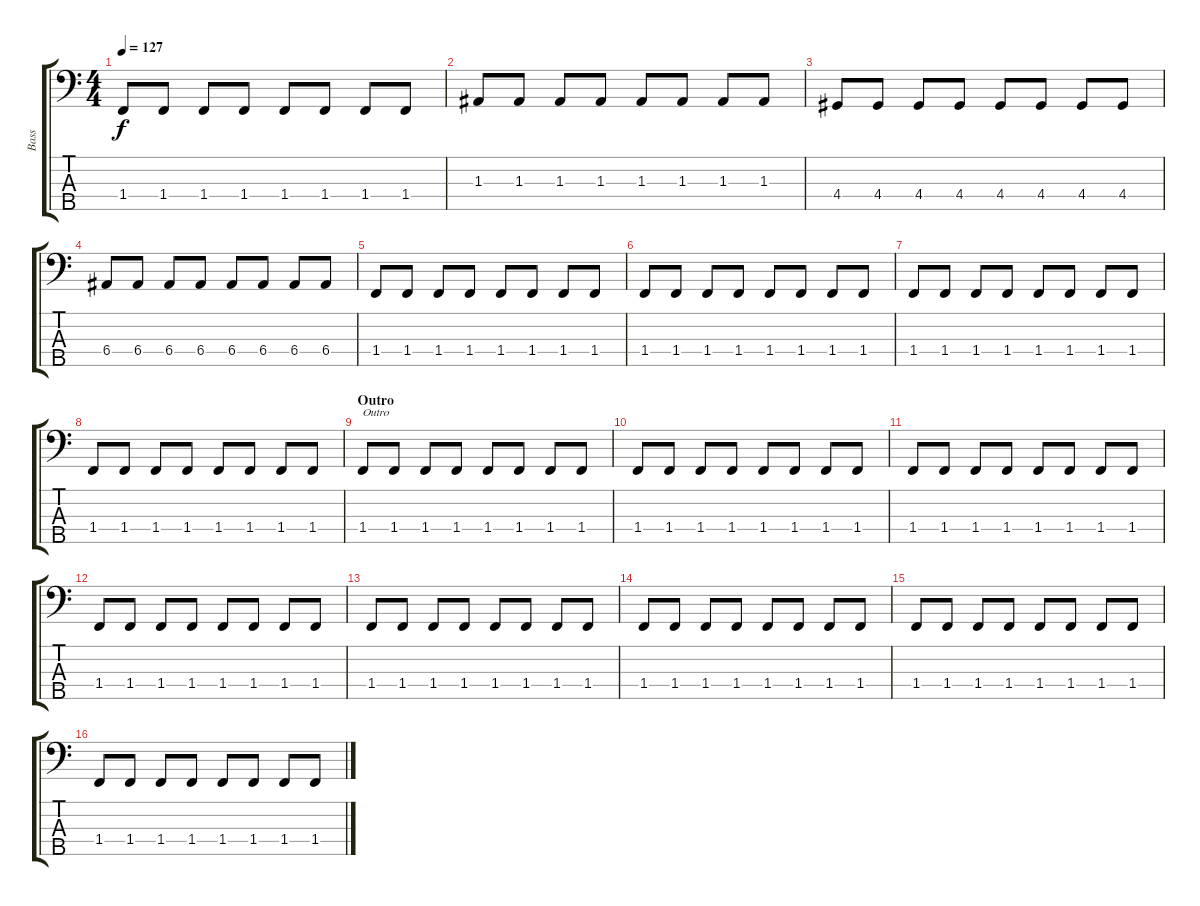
\track ("Bass" "Bass") {instrument electricbassfinger}
\staff {score tabs}
\tuning (G2 D2 A1 E1 B0) {hide}
\ts (4 4)
\tempo 127
\clef f4
\ks c
1.4.8{dy f} 1.4.8 1.4.8 1.4.8 1.4.8 1.4.8 1.4.8 1.4.8 |
1.3.8 1.3.8 1.3.8 1.3.8 1.3.8 1.3.8 1.3.8 1.3.8 |
4.4.8 4.4.8 4.4.8 4.4.8 4.4.8 4.4.8 4.4.8 4.4.8 |
6.4.8 6.4.8 6.4.8 6.4.8 6.4.8 6.4.8 6.4.8 6.4.8 |
1.4.8 1.4.8 1.4.8 1.4.8 1.4.8 1.4.8 1.4.8 1.4.8 |
1.4.8 1.4.8 1.4.8 1.4.8 1.4.8 1.4.8 1.4.8 1.4.8 |
1.4.8 1.4.8 1.4.8 1.4.8 1.4.8 1.4.8 1.4.8 1.4.8 |
1.4.8 1.4.8 1.4.8 1.4.8 1.4.8 1.4.8 1.4.8 1.4.8 |
\section ("" "Outro")
1.4.8{txt "Outro"} 1.4.8 1.4.8 1.4.8 1.4.8 1.4.8 1.4.8 1.4.8 |
1.4.8 1.4.8 1.4.8 1.4.8 1.4.8 1.4.8 1.4.8 1.4.8 |
1.4.8 1.4.8 1.4.8 1.4.8 1.4.8 1.4.8 1.4.8 1.4.8 |
1.4.8 1.4.8 1.4.8 1.4.8 1.4.8 1.4.8 1.4.8 1.4.8 |
1.4.8 1.4.8 1.4.8 1.4.8 1.4.8 1.4.8 1.4.8 1.4.8 |
1.4.8 1.4.8 1.4.8 1.4.8 1.4.8 1.4.8 1.4.8 1.4.8 |
1.4.8 1.4.8 1.4.8 1.4.8 1.4.8 1.4.8 1.4.8 1.4.8 |
1.4.8 1.4.8 1.4.8 1.4.8 1.4.8 1.4.8 1.4.8 1.4.8
